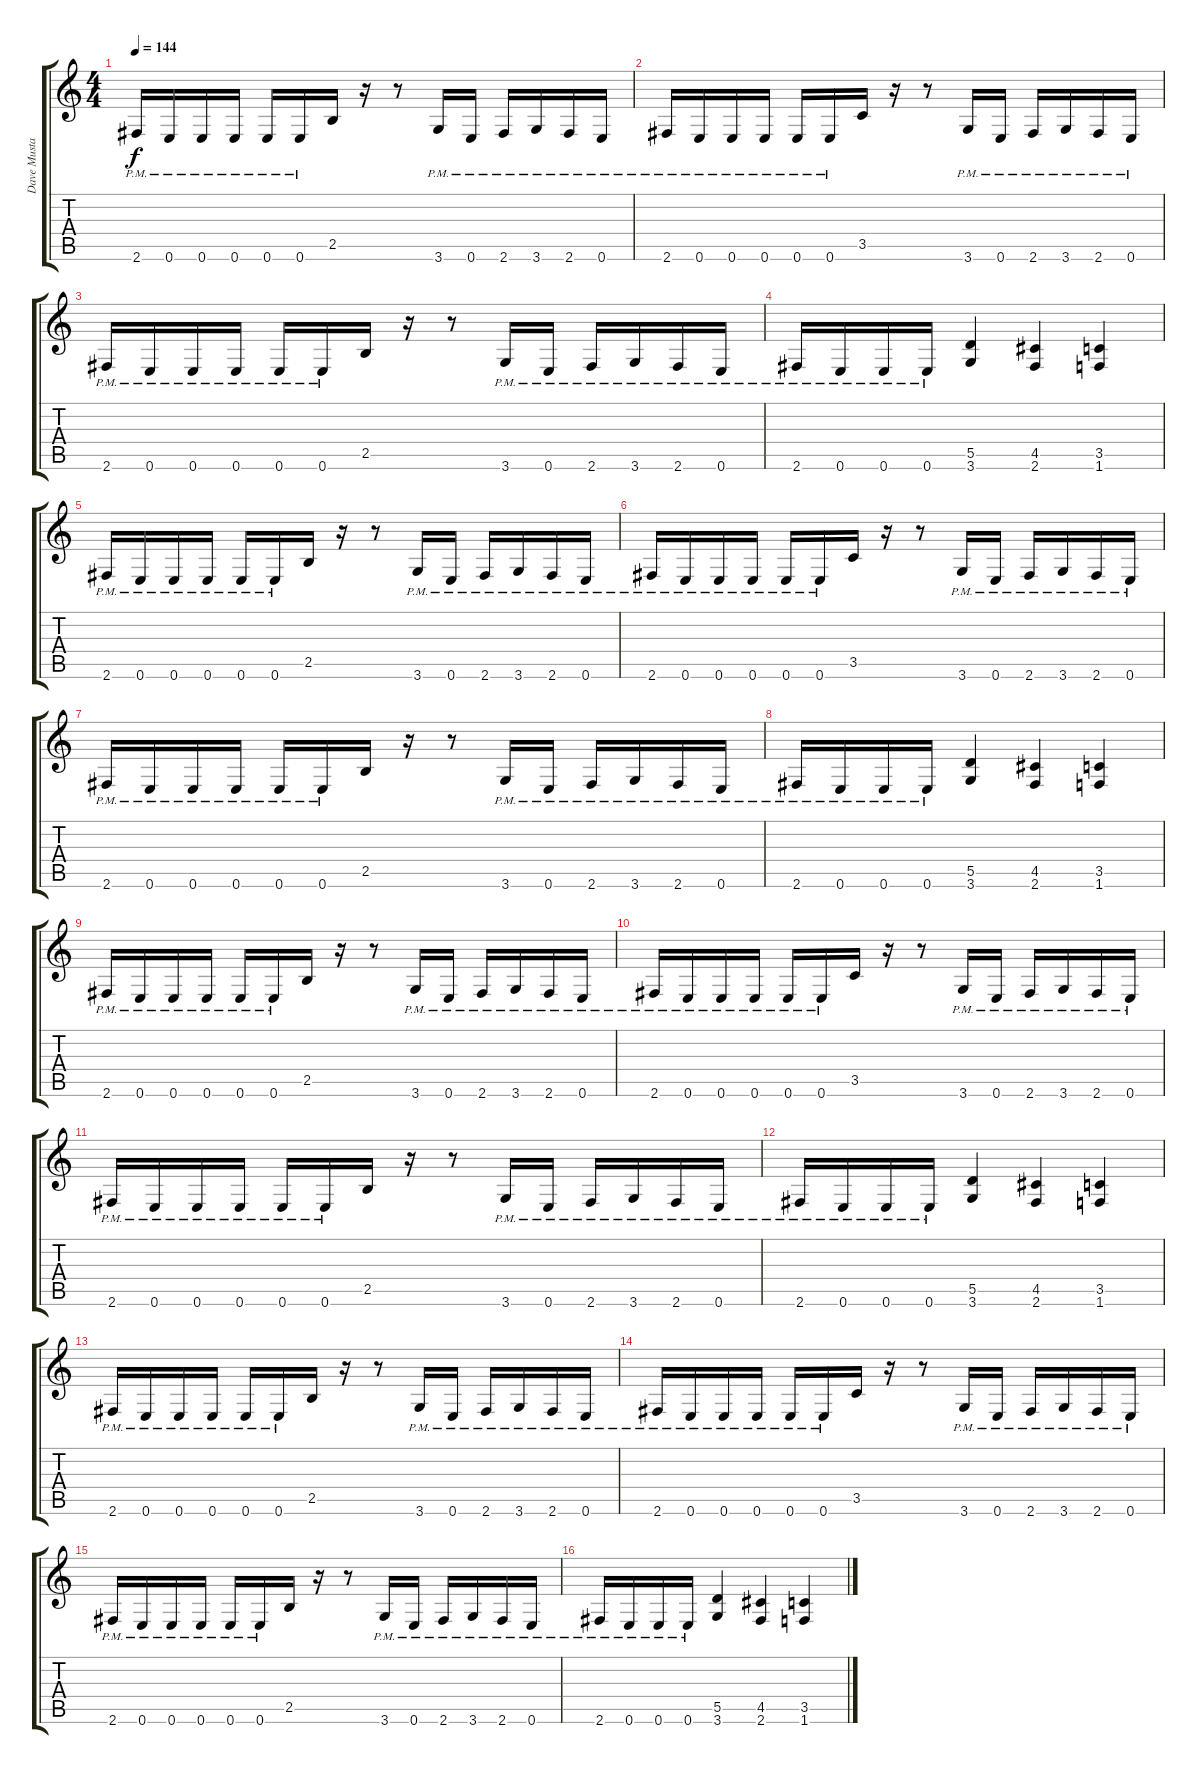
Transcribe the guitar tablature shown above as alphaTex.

\track ("Dave Mustaine" "Dave Musta") {instrument distortionguitar}
\staff {score tabs}
\tuning (E4 B3 G3 D3 A2 E2) {hide}
\ts (4 4)
\tempo 144
\clef g2
\ks c
2.6{pm}.16{dy f volume 16} 0.6{pm}.16 0.6{pm}.16 0.6{pm}.16 0.6{pm}.16 0.6{pm}.16 2.5.16 r.16 r.8 3.6{pm}.16 0.6{pm}.16 2.6{pm}.16 3.6{pm}.16 2.6{pm}.16 0.6{pm}.16 |
2.6{pm}.16 0.6{pm}.16 0.6{pm}.16 0.6{pm}.16 0.6{pm}.16 0.6{pm}.16 3.5.16 r.16 r.8 3.6{pm}.16 0.6{pm}.16 2.6{pm}.16 3.6{pm}.16 2.6{pm}.16 0.6{pm}.16 |
2.6{pm}.16 0.6{pm}.16 0.6{pm}.16 0.6{pm}.16 0.6{pm}.16 0.6{pm}.16 2.5.16 r.16 r.8 3.6{pm}.16 0.6{pm}.16 2.6{pm}.16 3.6{pm}.16 2.6{pm}.16 0.6{pm}.16 |
2.6{pm}.16 0.6{pm}.16 0.6{pm}.16 0.6{pm}.16 (5.5 3.6).4 (4.5 2.6).4 (3.5 1.6).4 |
2.6{pm}.16 0.6{pm}.16 0.6{pm}.16 0.6{pm}.16 0.6{pm}.16 0.6{pm}.16 2.5.16 r.16 r.8 3.6{pm}.16 0.6{pm}.16 2.6{pm}.16 3.6{pm}.16 2.6{pm}.16 0.6{pm}.16 |
2.6{pm}.16 0.6{pm}.16 0.6{pm}.16 0.6{pm}.16 0.6{pm}.16 0.6{pm}.16 3.5.16 r.16 r.8 3.6{pm}.16 0.6{pm}.16 2.6{pm}.16 3.6{pm}.16 2.6{pm}.16 0.6{pm}.16 |
2.6{pm}.16 0.6{pm}.16 0.6{pm}.16 0.6{pm}.16 0.6{pm}.16 0.6{pm}.16 2.5.16 r.16 r.8 3.6{pm}.16 0.6{pm}.16 2.6{pm}.16 3.6{pm}.16 2.6{pm}.16 0.6{pm}.16 |
2.6{pm}.16 0.6{pm}.16 0.6{pm}.16 0.6{pm}.16 (5.5 3.6).4 (4.5 2.6).4 (3.5 1.6).4 |
2.6{pm}.16 0.6{pm}.16 0.6{pm}.16 0.6{pm}.16 0.6{pm}.16 0.6{pm}.16 2.5.16 r.16 r.8 3.6{pm}.16 0.6{pm}.16 2.6{pm}.16 3.6{pm}.16 2.6{pm}.16 0.6{pm}.16 |
2.6{pm}.16 0.6{pm}.16 0.6{pm}.16 0.6{pm}.16 0.6{pm}.16 0.6{pm}.16 3.5.16 r.16 r.8 3.6{pm}.16 0.6{pm}.16 2.6{pm}.16 3.6{pm}.16 2.6{pm}.16 0.6{pm}.16 |
2.6{pm}.16 0.6{pm}.16 0.6{pm}.16 0.6{pm}.16 0.6{pm}.16 0.6{pm}.16 2.5.16 r.16 r.8 3.6{pm}.16 0.6{pm}.16 2.6{pm}.16 3.6{pm}.16 2.6{pm}.16 0.6{pm}.16 |
2.6{pm}.16 0.6{pm}.16 0.6{pm}.16 0.6{pm}.16 (5.5 3.6).4 (4.5 2.6).4 (3.5 1.6).4 |
2.6{pm}.16 0.6{pm}.16 0.6{pm}.16 0.6{pm}.16 0.6{pm}.16 0.6{pm}.16 2.5.16 r.16 r.8 3.6{pm}.16 0.6{pm}.16 2.6{pm}.16 3.6{pm}.16 2.6{pm}.16 0.6{pm}.16 |
2.6{pm}.16 0.6{pm}.16 0.6{pm}.16 0.6{pm}.16 0.6{pm}.16 0.6{pm}.16 3.5.16 r.16 r.8 3.6{pm}.16 0.6{pm}.16 2.6{pm}.16 3.6{pm}.16 2.6{pm}.16 0.6{pm}.16 |
2.6{pm}.16 0.6{pm}.16 0.6{pm}.16 0.6{pm}.16 0.6{pm}.16 0.6{pm}.16 2.5.16 r.16 r.8 3.6{pm}.16 0.6{pm}.16 2.6{pm}.16 3.6{pm}.16 2.6{pm}.16 0.6{pm}.16 |
2.6{pm}.16 0.6{pm}.16 0.6{pm}.16 0.6{pm}.16 (5.5 3.6).4 (4.5 2.6).4 (3.5 1.6).4
